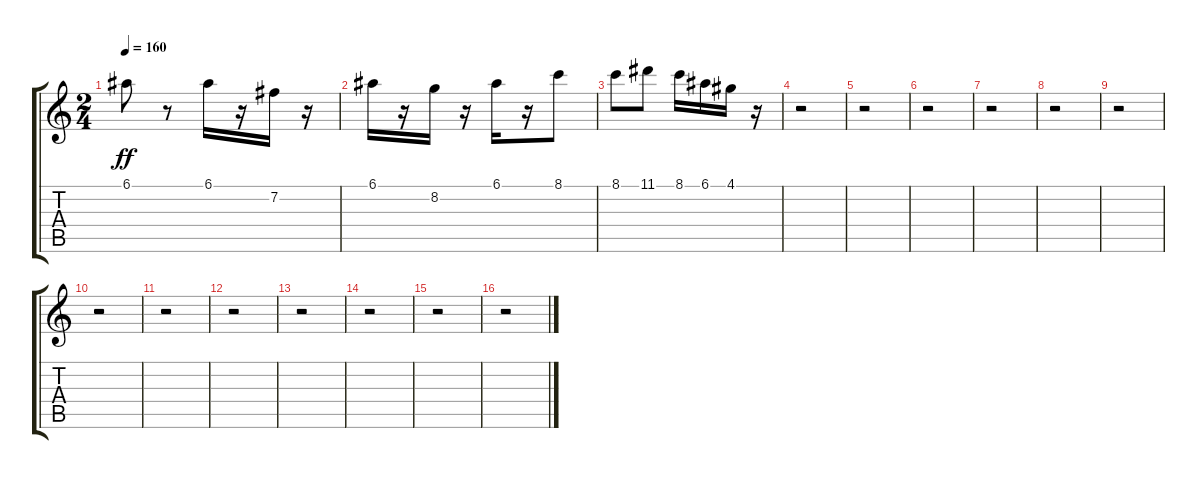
\track "" {instrument electricguitarclean}
\staff {score tabs}
\tuning (E4 B3 G3 D3 A2 E2) {hide}
\ts (2 4)
\tempo 160
\clef g2
\ks c
6.1.8{dy ff} r.8 6.1.16 r.16 7.2.16 r.16 |
6.1.16 r.16 8.2.16 r.16 6.1.16 r.16 8.1.8 |
8.1.8 11.1.8 8.1.16 6.1.16 4.1.16 r.16 |
r.2 |
r.2 |
r.2 |
r.2 |
r.2 |
r.2 |
r.2 |
r.2 |
r.2 |
r.2 |
r.2 |
r.2 |
r.2
